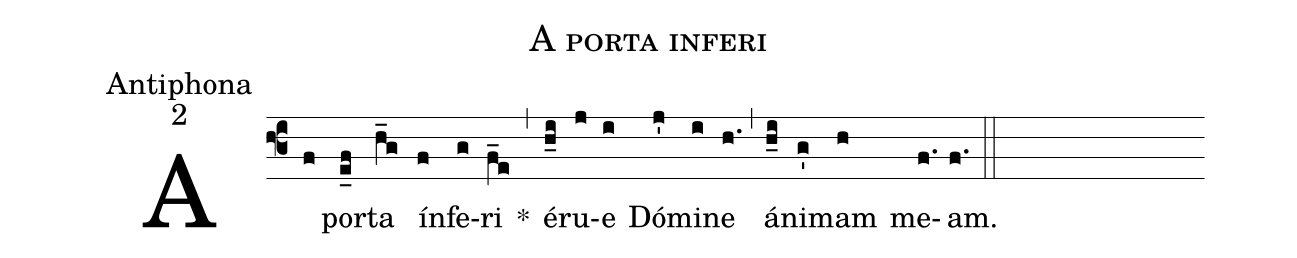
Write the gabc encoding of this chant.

name:A porta inferi;
office-part:Antiphona;
mode:2;
%%
(f3) A(f) por(e_f)ta(h_g) ín(f)fe(g)ri(f_e) *(,) é(h_i)ru(j)e(i) Dó(j')mi(i)ne(h.) (,) á(h_i)ni(g')mam(h) me(f.)am.(f.) (::)
